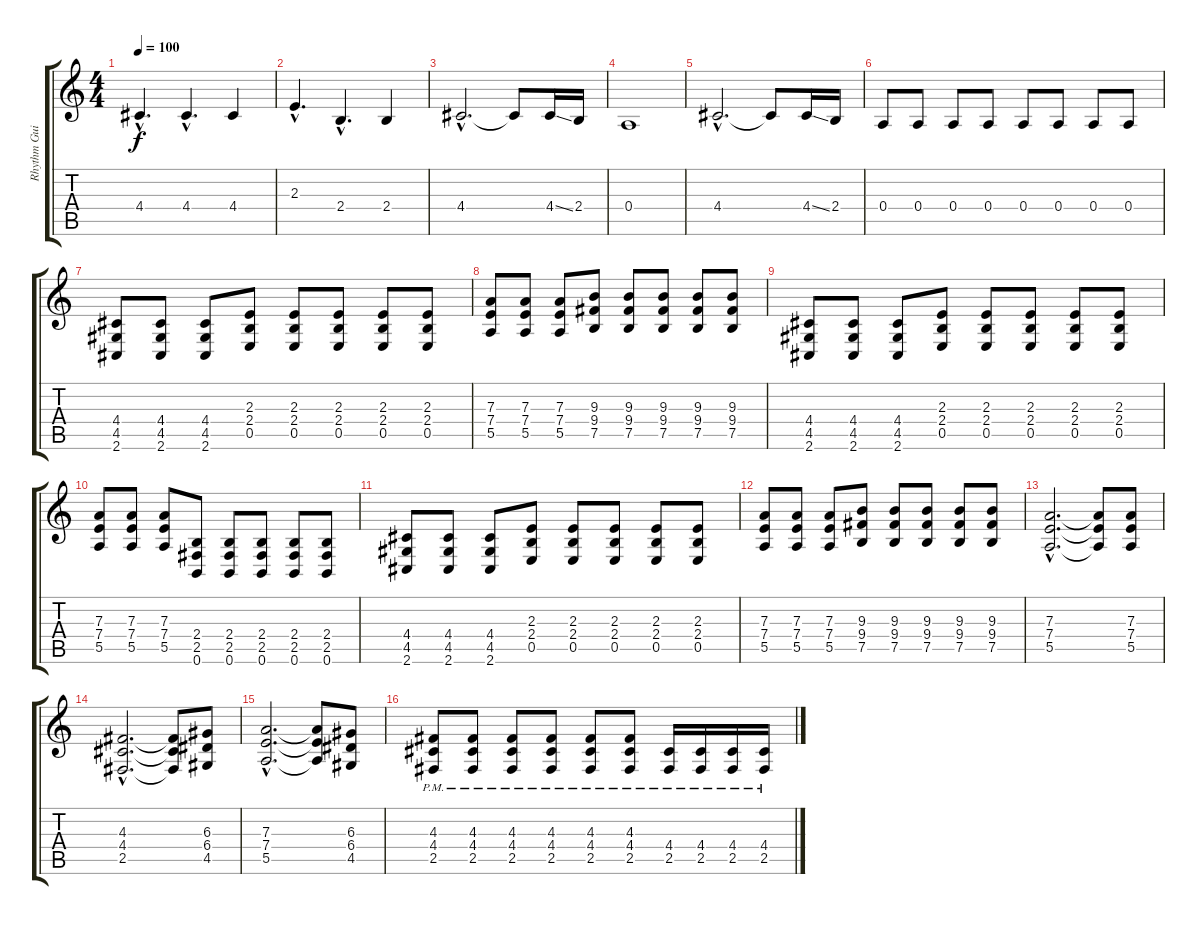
\track ("Rhythm Guitar 2" "Rhythm Gui") {instrument distortionguitar}
\staff {score tabs}
\tuning (B3 Gb3 D3 A2 E2 B1) {hide}
\ts (4 4)
\tempo 100
\clef g2
\ks c
4.4{hac}.4{d dy f} 4.4{hac}.4{d} 4.4.4 |
2.3{hac}.4{d} 2.4{hac}.4{d} 2.4.4 |
4.4{hac}.2{d} 4.4{t}.8 4.4{ss}.16 2.4.16 |
0.4.1 |
4.4{hac}.2{d} 4.4{t}.8 4.4{ss}.16 2.4.16 |
0.4.8{volume 9 balance 10} 0.4.8{volume 16} 0.4.8 0.4.8 0.4.8 0.4.8 0.4.8 0.4.8 |
(4.4 4.5 2.6).8 (4.4 4.5 2.6).8 (4.4 4.5 2.6).8 (2.3 2.4 0.5).8 (2.3 2.4 0.5).8 (2.3 2.4 0.5).8 (2.3 2.4 0.5).8 (2.3 2.4 0.5).8 |
(7.3 7.4 5.5).8 (7.3 7.4 5.5).8 (7.3 7.4 5.5).8 (9.3 9.4 7.5).8 (9.3 9.4 7.5).8 (9.3 9.4 7.5).8 (9.3 9.4 7.5).8 (9.3 9.4 7.5).8 |
(4.4 4.5 2.6).8 (4.4 4.5 2.6).8 (4.4 4.5 2.6).8 (2.3 2.4 0.5).8 (2.3 2.4 0.5).8 (2.3 2.4 0.5).8 (2.3 2.4 0.5).8 (2.3 2.4 0.5).8 |
(7.3 7.4 5.5).8 (7.3 7.4 5.5).8 (7.3 7.4 5.5).8 (2.4 2.5 0.6).8 (2.4 2.5 0.6).8 (2.4 2.5 0.6).8 (2.4 2.5 0.6).8 (2.4 2.5 0.6).8 |
(4.4 4.5 2.6).8 (4.4 4.5 2.6).8 (4.4 4.5 2.6).8 (2.3 2.4 0.5).8 (2.3 2.4 0.5).8 (2.3 2.4 0.5).8 (2.3 2.4 0.5).8 (2.3 2.4 0.5).8 |
(7.3 7.4 5.5).8 (7.3 7.4 5.5).8 (7.3 7.4 5.5).8 (9.3 9.4 7.5).8 (9.3 9.4 7.5).8 (9.3 9.4 7.5).8 (9.3 9.4 7.5).8 (9.3 9.4 7.5).8 |
(7.3{hac} 7.4{hac} 5.5{hac}).2{d} (7.3{t} 7.4{t} 5.5{t}).8 (7.3 7.4 5.5).8 |
(4.3{hac} 4.4{hac} 2.5{hac}).2{d} (4.3{t} 4.4{t} 2.5{t}).8 (6.3 6.4 4.5).8 |
(7.3{hac} 7.4{hac} 5.5{hac}).2{d} (7.3{t} 7.4{t} 5.5{t}).8 (6.3 6.4 4.5).8 |
(4.3{pm} 4.4{pm} 2.5{pm}).8 (4.3{pm} 4.4{pm} 2.5{pm}).8 (4.3{pm} 4.4{pm} 2.5{pm}).8 (4.3{pm} 4.4{pm} 2.5{pm}).8 (4.3{pm} 4.4{pm} 2.5{pm}).8 (4.3{pm} 4.4{pm} 2.5{pm}).8 (4.4{pm} 2.5{pm}).16 (4.4{pm} 2.5{pm}).16 (4.4{pm} 2.5{pm}).16 (4.4{pm} 2.5{pm}).16
